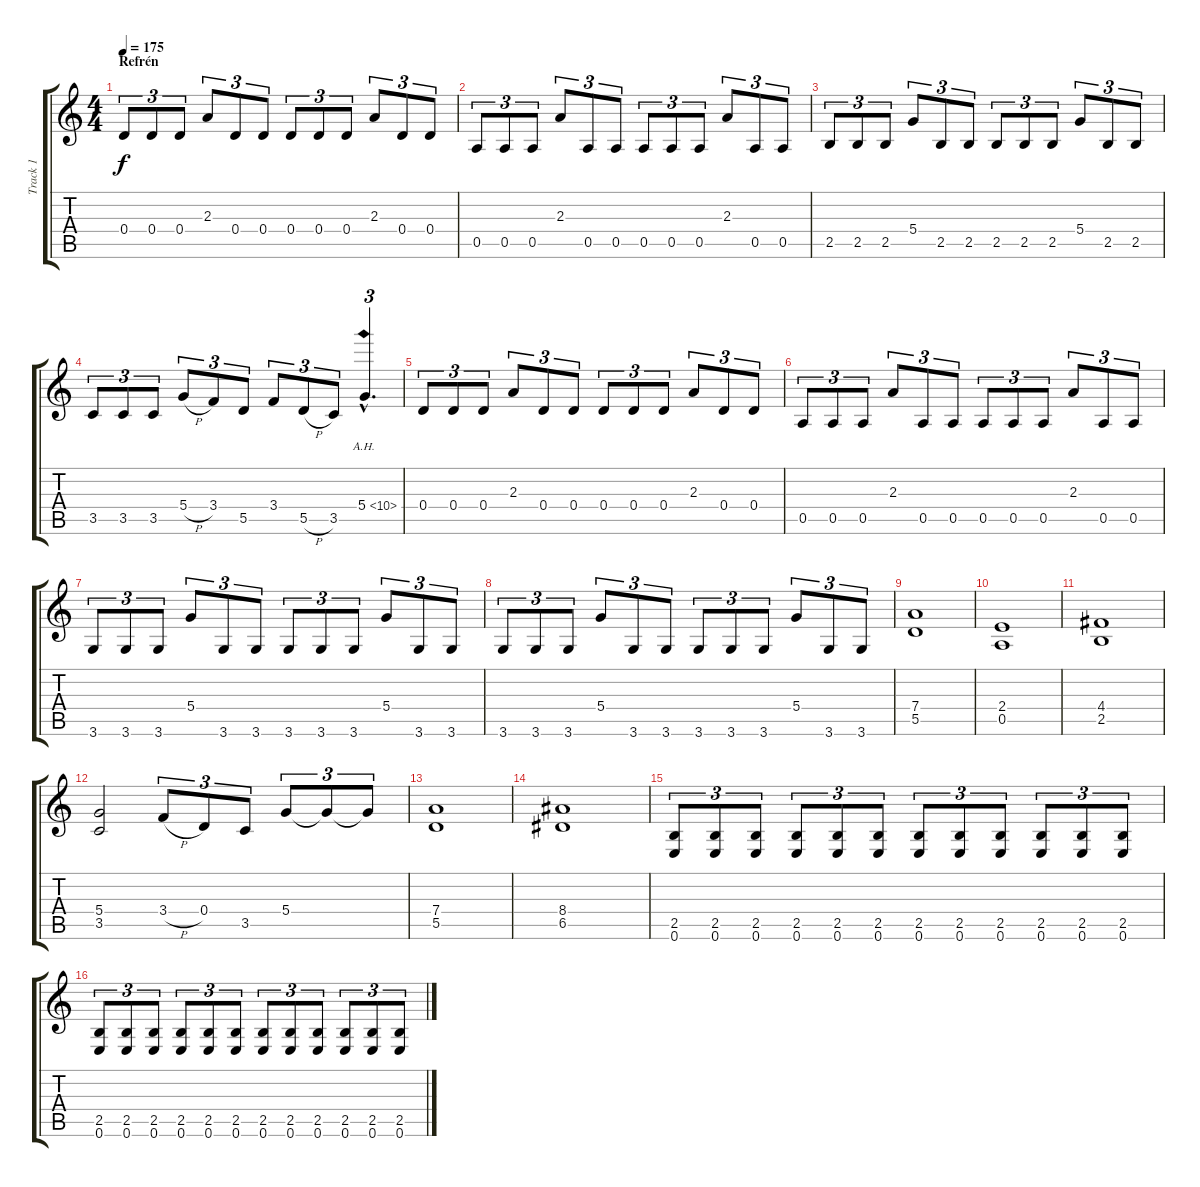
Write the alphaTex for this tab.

\track ("Track 1" "Track 1") {instrument overdrivenguitar}
\staff {score tabs}
\tuning (E4 B3 G3 D3 A2 E2) {hide}
\ts (4 4)
\section ("" "Refrén")
\tempo 175
\clef g2
\ks c
0.4.8{tu (3 2) dy f} 0.4.8{tu (3 2)} 0.4.8{tu (3 2)} 2.3.8{tu (3 2)} 0.4.8{tu (3 2)} 0.4.8{tu (3 2)} 0.4.8{tu (3 2)} 0.4.8{tu (3 2)} 0.4.8{tu (3 2)} 2.3.8{tu (3 2)} 0.4.8{tu (3 2)} 0.4.8{tu (3 2)} |
0.5.8{tu (3 2)} 0.5.8{tu (3 2)} 0.5.8{tu (3 2)} 2.3.8{tu (3 2)} 0.5.8{tu (3 2)} 0.5.8{tu (3 2)} 0.5.8{tu (3 2)} 0.5.8{tu (3 2)} 0.5.8{tu (3 2)} 2.3.8{tu (3 2)} 0.5.8{tu (3 2)} 0.5.8{tu (3 2)} |
2.5.8{tu (3 2)} 2.5.8{tu (3 2)} 2.5.8{tu (3 2)} 5.4.8{tu (3 2)} 2.5.8{tu (3 2)} 2.5.8{tu (3 2)} 2.5.8{tu (3 2)} 2.5.8{tu (3 2)} 2.5.8{tu (3 2)} 5.4.8{tu (3 2)} 2.5.8{tu (3 2)} 2.5.8{tu (3 2)} |
3.5.8{tu (3 2)} 3.5.8{tu (3 2)} 3.5.8{tu (3 2)} 5.4{h}.8{tu (3 2)} 3.4.8{tu (3 2)} 5.5.8{tu (3 2)} 3.4.8{tu (3 2)} 5.5{h}.8{tu (3 2)} 3.5.8{tu (3 2)} 5.4{ah 5 hac}.4{d tu (3 2)} |
0.4.8{tu (3 2)} 0.4.8{tu (3 2)} 0.4.8{tu (3 2)} 2.3.8{tu (3 2)} 0.4.8{tu (3 2)} 0.4.8{tu (3 2)} 0.4.8{tu (3 2)} 0.4.8{tu (3 2)} 0.4.8{tu (3 2)} 2.3.8{tu (3 2)} 0.4.8{tu (3 2)} 0.4.8{tu (3 2)} |
0.5.8{tu (3 2)} 0.5.8{tu (3 2)} 0.5.8{tu (3 2)} 2.3.8{tu (3 2)} 0.5.8{tu (3 2)} 0.5.8{tu (3 2)} 0.5.8{tu (3 2)} 0.5.8{tu (3 2)} 0.5.8{tu (3 2)} 2.3.8{tu (3 2)} 0.5.8{tu (3 2)} 0.5.8{tu (3 2)} |
3.6.8{tu (3 2)} 3.6.8{tu (3 2)} 3.6.8{tu (3 2)} 5.4.8{tu (3 2)} 3.6.8{tu (3 2)} 3.6.8{tu (3 2)} 3.6.8{tu (3 2)} 3.6.8{tu (3 2)} 3.6.8{tu (3 2)} 5.4.8{tu (3 2)} 3.6.8{tu (3 2)} 3.6.8{tu (3 2)} |
3.6.8{tu (3 2)} 3.6.8{tu (3 2)} 3.6.8{tu (3 2)} 5.4.8{tu (3 2)} 3.6.8{tu (3 2)} 3.6.8{tu (3 2)} 3.6.8{tu (3 2)} 3.6.8{tu (3 2)} 3.6.8{tu (3 2)} 5.4.8{tu (3 2)} 3.6.8{tu (3 2)} 3.6.8{tu (3 2)} |
(7.4 5.5).1 |
(2.4 0.5).1 |
(4.4 2.5).1 |
(5.4 3.5).2 3.4{h}.8{tu (3 2)} 0.4.8{tu (3 2)} 3.5.8{tu (3 2)} 5.4.8{tu (3 2)} 5.4{t}.8{tu (3 2)} 5.4{t}.8{tu (3 2)} |
(7.4 5.5).1 |
(8.4 6.5).1 |
(2.5 0.6).8{tu (3 2)} (2.5 0.6).8{tu (3 2)} (2.5 0.6).8{tu (3 2)} (2.5 0.6).8{tu (3 2)} (2.5 0.6).8{tu (3 2)} (2.5 0.6).8{tu (3 2)} (2.5 0.6).8{tu (3 2)} (2.5 0.6).8{tu (3 2)} (2.5 0.6).8{tu (3 2)} (2.5 0.6).8{tu (3 2)} (2.5 0.6).8{tu (3 2)} (2.5 0.6).8{tu (3 2)} |
(2.5 0.6).8{tu (3 2)} (2.5 0.6).8{tu (3 2)} (2.5 0.6).8{tu (3 2)} (2.5 0.6).8{tu (3 2)} (2.5 0.6).8{tu (3 2)} (2.5 0.6).8{tu (3 2)} (2.5 0.6).8{tu (3 2)} (2.5 0.6).8{tu (3 2)} (2.5 0.6).8{tu (3 2)} (2.5 0.6).8{tu (3 2)} (2.5 0.6).8{tu (3 2)} (2.5 0.6).8{tu (3 2)}
